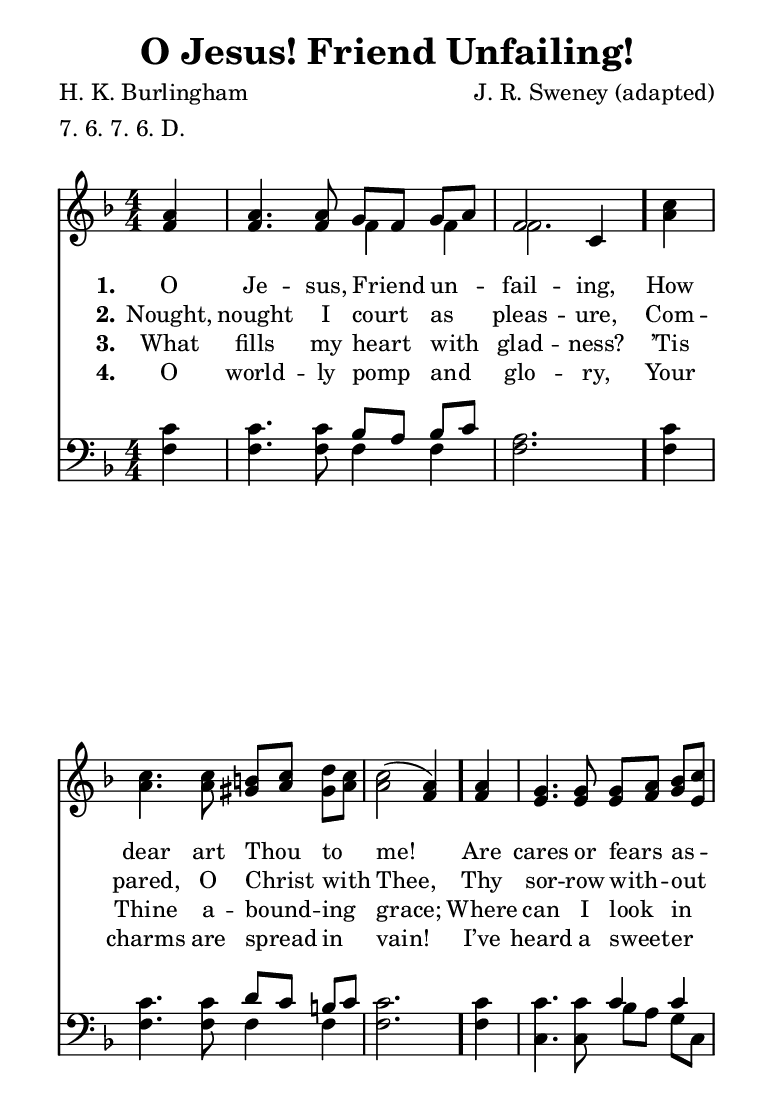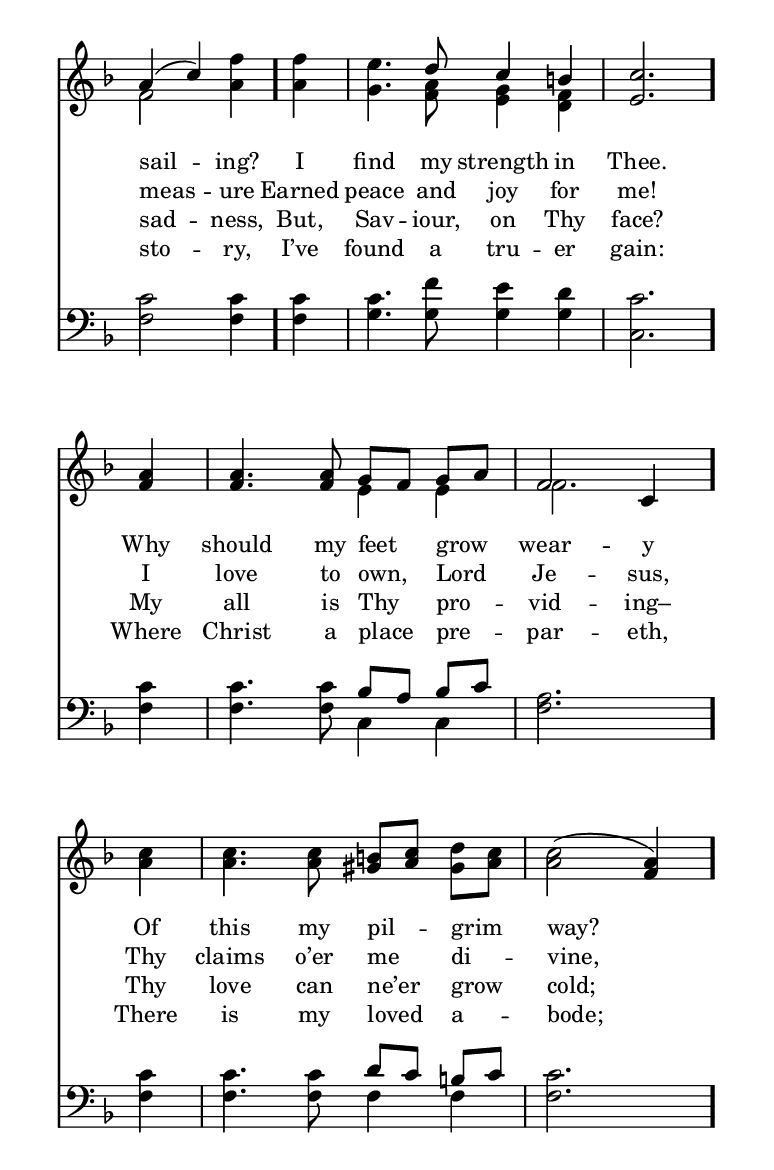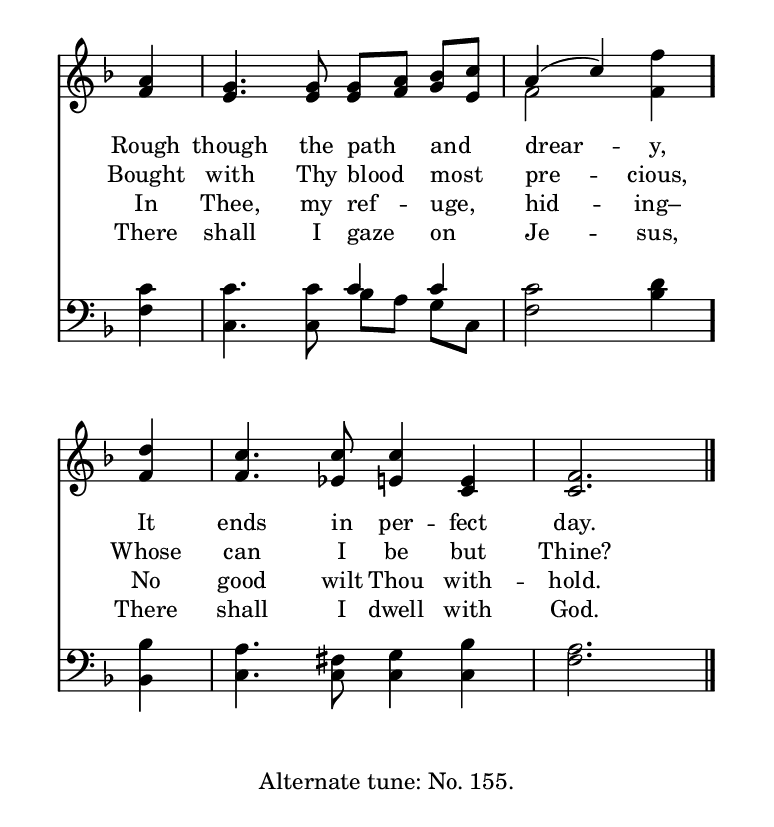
\include "common/global.ily"
\paper {
  \include "common/paper.ily"
}

\header{
  hymnnumber = "182"
  title = "O Jesus! Friend Unfailing!"
  tunename = "Joyful Pilgrims"
  meter = "7. 6. 7. 6. D."
  poet = "H. K. Burlingham"
  composer = "J. R. Sweney (adapted)"
  %copyright = ""
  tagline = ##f
}

global = {
  \include "common/overrides.ily"
  \override Staff.TimeSignature.style = #'numbered
  \time 4/4
  \override Score.MetronomeMark.transparent = ##t % hide all fermata changes too
  \tempo 4=80
  \key f \major
  \partial 4
  \autoBeamOff
}

notesSoprano = {
\global
\relative c'' {

  a4 | a4. a8 g[ f] g[ a] | f2 c4
  c'4 | c4. c8 b[ c] d[ c] | c2( a4)
  a4 | g4. g8 g[ a] bes[ c] | a4( c) f
  f4 | e4. d8 c4 b | c2.
  a4 | a4. a8 g[ f] g[ a] | f2 c4
  c'4 | c4. c8 b[ c] d[ c] | c2( a4)
  a4 | g4. g8 g[ a] bes[ c] | a4( c) f
  d4 | c4. c8 c4 e, | f2.

  \bar "|."

}
}

notesAlto = {
\global
\relative e' {

  f4 | f4. f8 f4 f | f2. % instead of f2 f4, avoid overlap
  a4 | a4. a8 gis[ a] gis[ a] | a2( f4)
  f4 | e4. e8 e[ f] g[ e] | f2 a4
  a4 | g4. << f8 a >> << e4 g >> << d f >> | e2.
  f4 | f4. f8 e4 e | f2. % instead of f2 f4, avoid overlap
  a4 | a4. a8 gis[ a] gis[ a] | a2( f4)
  f4 | e4. e8 e[ f] g[ e] | f2 f4
  f4 | f4. ees8 e4 c | c2.

}
}

notesTenor = {
\global
\relative a {

  c4 | c4. c8 bes[ a] bes[ c] | a2.
  c4 | c4. c8 d[ c] b[ c] | c2.
  c4 | c4. c8 c4 c | c2 c4
  c4 | c4. f8 e4 d | c2.
  c4 | c4. c8 bes[ a] bes[ c] | a2.
  c4 | c4. c8 d[ c] b[ c] | c2.
  c4 | c4. c8 c4 c | c2 d4
  bes4 | a4. fis8 g4 bes | a2.

}
}

notesBass = {
\global
\relative f {

  f4 | f4. f8 f4 f | f2.
  f4 | f4. f8 f4 f | f2.
  f4 | c4. c8 bes'8[ a] g[ c,] | f2 f4
  f4 | g4. g8 g4 g | c,2.
  f4 | f4. f8 c4 c | f2.
  f4 | f4. f8 f4 f | f2.
  f4 | c4. c8 bes'8[ a] g[ c,] | f2 bes4
  bes,4 | c4. c8 c4 c | f2.

}
}

wordsA = \lyricmode {
\set stanza = "1."

O Je -- sus, Friend un -- fail -- ing, \bar "."
How dear art Thou to me! \bar "."
Are cares or fears as -- sail -- ing? \bar "."
I find my strength in Thee. \bar "."
Why should my feet grow wear -- y \bar "."
Of this my pil -- grim way? \bar "."
Rough though the path and drear -- y, \bar "."
It ends in per -- fect day. \bar "."

}

wordsB = \lyricmode {
\set stanza = "2."

Nought, nought I court as pleas -- ure,
Com -- pared, O Christ with Thee,
Thy sor -- row with -- out meas -- ure
Earned peace and joy for me!
I love to own, Lord Je -- sus,
Thy claims o’er me di -- vine,
Bought with Thy blood most pre -- cious,
Whose can I be but Thine?

}

wordsC = \lyricmode {
\set stanza = "3."

What fills my heart with glad -- ness?
’Tis Thine a -- bound -- ing grace;
Where can I look in sad -- ness,
But, Sav -- iour, on Thy face?
My all is Thy pro -- vid -- ing–
Thy love can ne’er grow cold;
In Thee, my ref -- uge, hid -- ing–
No good wilt Thou with -- hold.

}

wordsD = \lyricmode {
\set stanza = "4."

O world -- ly pomp and glo -- ry,
Your charms are spread in vain!
I’ve heard a sweet -- er sto -- ry,
I’ve found a tru -- er gain:
Where Christ a place pre -- par -- eth,
There is my loved a -- bode;
There shall I gaze on Je -- sus,
There shall I dwell with God.

}

\score {
  \context ChoirStaff <<
    \context Staff = upper <<
      \set Staff.autoBeaming = ##f
      \set ChoirStaff.systemStartDelimiter = #'SystemStartBar
      \set ChoirStaff.printPartCombineTexts = ##f
      \partcombine #'(2 . 9) \notesSoprano \notesAlto
      \context NullVoice = sopranos { \voiceOne << \notesSoprano >> }
      \context NullVoice = altos { \voiceTwo << \notesAlto >> }
      \context Lyrics = one   \lyricsto sopranos \wordsA
      \context Lyrics = two   \lyricsto sopranos \wordsB
      \context Lyrics = three \lyricsto sopranos \wordsC
      \context Lyrics = four  \lyricsto sopranos \wordsD
    >>
    \context Staff = men <<
      \clef bass
      \set ChoirStaff.printPartCombineTexts = ##f
      \partcombine #'(2 . 9) \notesTenor \notesBass
      \context NullVoice = tenors { \voiceOne << \notesTenor >> }
      \context NullVoice = basses { \voiceTwo << \notesBass >> }
    >>
  >>
  \layout {
    \include "common/layout.ily"
  }
  \midi{
    \include "common/midi.ily"
  }
}

\noPageBreak \markup { \vspace #2 \fill-line { \raise #2 \line { Alternate tune: No. 155. } } }

\version "2.19.49"  % necessary for upgrading to future LilyPond versions.

% vi:set et ts=2 sw=2 ai nocindent syntax=lilypond:
